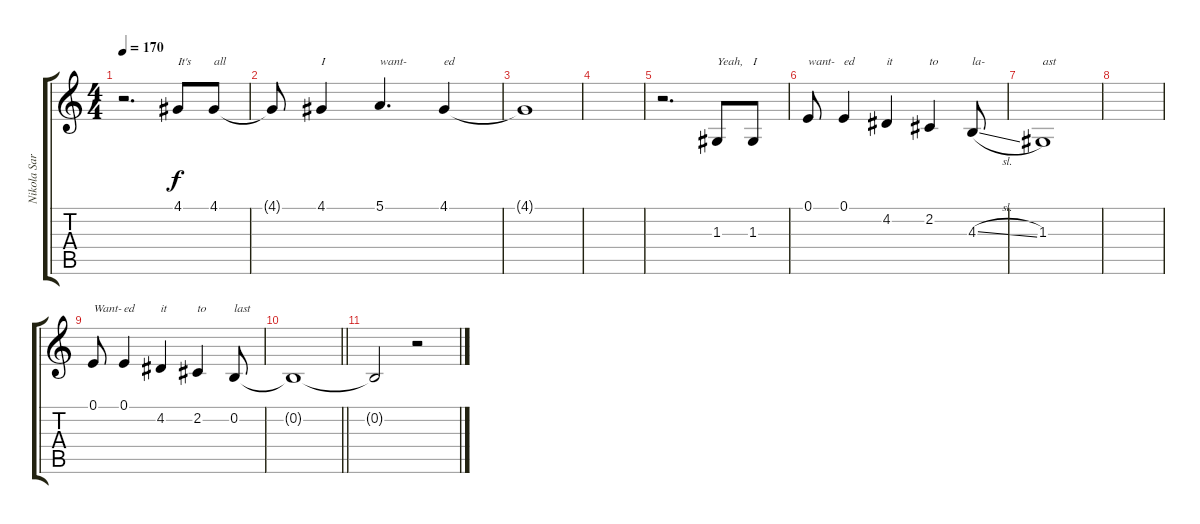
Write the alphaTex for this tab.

\track ("Nikola Sarcevic - Backing Vocal" "Nikola Sar") {instrument altosax}
\staff {score tabs}
\tuning (E4 B3 G3 D3 A2 E2) {hide}
\ts (4 4)
\tempo 170
\clef g2
\ks c
r.2{d dy f} 4.1.8{txt "It's"} 4.1.8{txt "all"} |
4.1{t}.8 4.1.4{txt "I"} 5.1.4{d txt "want-"} 4.1.4{txt "ed"} |
4.1{t}.1 |
|
r.2{d} 1.3.8{txt "Yeah,"} 1.3.8{txt "I"} |
0.1.8{txt "want-"} 0.1.4{txt "ed"} 4.2.4{txt "it"} 2.2.4{txt "to"} 4.3{sl}.8{txt "la-"} |
1.3.1{txt "ast"} |
|
0.1.8{txt "Want-"} 0.1.4{txt "ed"} 4.2.4{txt "it"} 2.2.4{txt "to"} 0.2.8{txt "last"} |
\barLineRight lightlight
0.2{t}.1 |
0.2{t}.2 r.2
